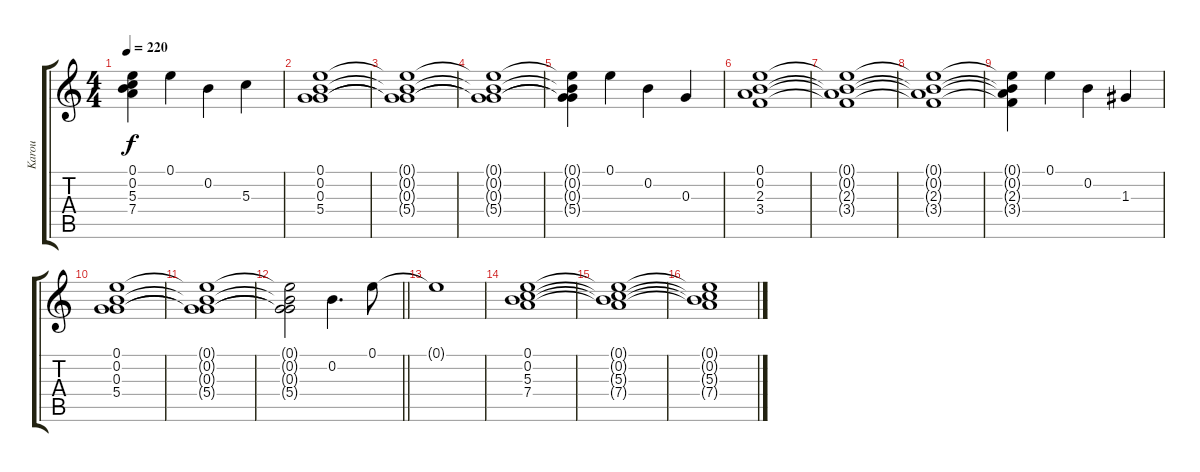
\track ("Karou" "Karou") {instrument overdrivenguitar}
\staff {score tabs}
\tuning (E4 B3 G3 D3 A2 E2) {hide}
\ts (4 4)
\tempo 220
\clef g2
\ks c
(0.1{t} 0.2{t} 5.3{t} 7.4{t}).4{dy f} 0.1.4 0.2.4 5.3.4 |
(0.1 0.2 0.3 5.4).1 |
(0.1{t} 0.2{t} 0.3{t} 5.4{t}).1 |
(0.1{t} 0.2{t} 0.3{t} 5.4{t}).1 |
(0.1{t} 0.2{t} 0.3{t} 5.4{t}).4 0.1.4 0.2.4 0.3.4 |
(0.1 0.2 2.3 3.4).1 |
(0.1{t} 0.2{t} 2.3{t} 3.4{t}).1 |
(0.1{t} 0.2{t} 2.3{t} 3.4{t}).1 |
(0.1{t} 0.2{t} 2.3{t} 3.4{t}).4 0.1.4 0.2.4 1.3.4 |
(0.1 0.2 0.3 5.4).1 |
(0.1{t} 0.2{t} 0.3{t} 5.4{t}).1 |
\barLineRight lightlight
(0.1{t} 0.2{t} 0.3{t} 5.4{t}).2 0.2.4{d} 0.1.8 |
0.1{t}.1 |
(0.1 0.2 5.3 7.4).1 |
(0.1{t} 0.2{t} 5.3{t} 7.4{t}).1 |
(0.1{t} 0.2{t} 5.3{t} 7.4{t}).1
